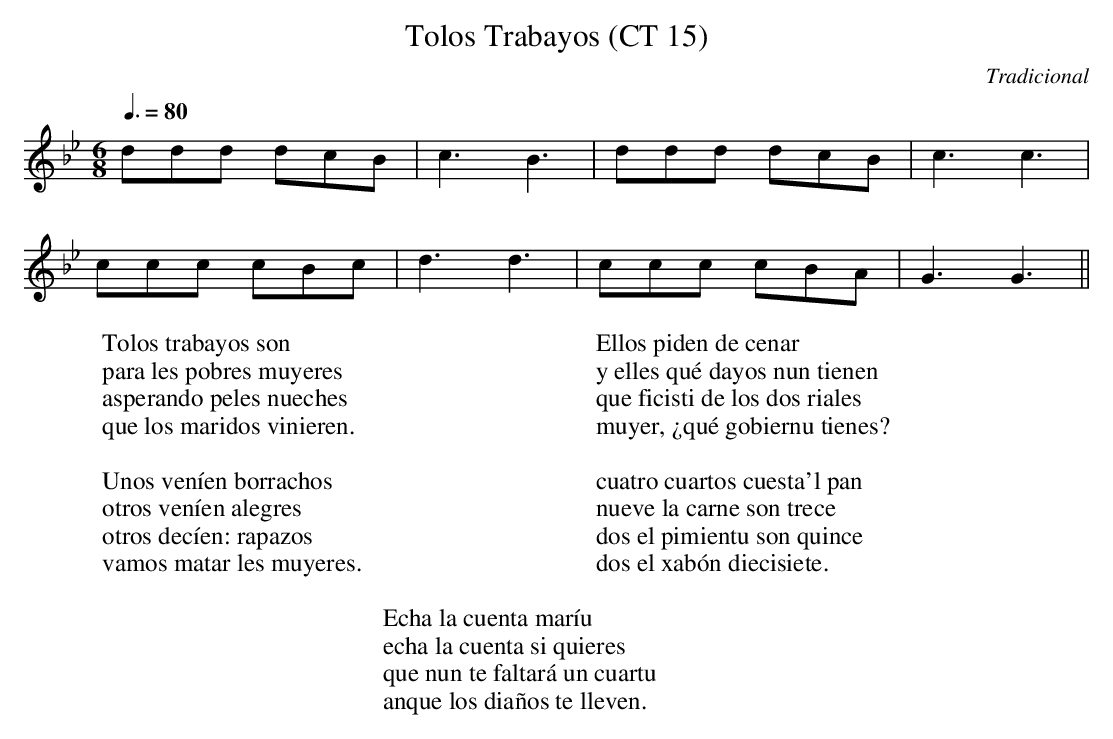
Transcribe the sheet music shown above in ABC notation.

X:1
T:Tolos Trabayos (CT 15)
C:Tradicional
M:6/8
L:1/8
Q:3/8=80
W:Tolos trabayos son
W:para les pobres muyeres
W:asperando peles nueches
W:que los maridos vinieren.
W:
W:Unos veníen borrachos
W:otros veníen alegres
W:otros decíen: rapazos
W:vamos matar les muyeres.
W:
W:Ellos piden de cenar
W:y elles qué dayos nun tienen
W:que ficisti de los dos riales
W:muyer, ¿qué gobiernu tienes?
W:
W:cuatro cuartos cuesta'l pan
W:nueve la carne son trece
W:dos el pimientu son quince
W:dos el xabón diecisiete.
W:
W:Echa la cuenta maríu
W:echa la cuenta si quieres
W:que nun te faltará un cuartu
W:anque los diaños te lleven.
K:Bb
ddd dcB|c3 B3|ddd dcB|c3 c3|
ccc cBc|d3 d3|ccc cBA|G3 G3||
